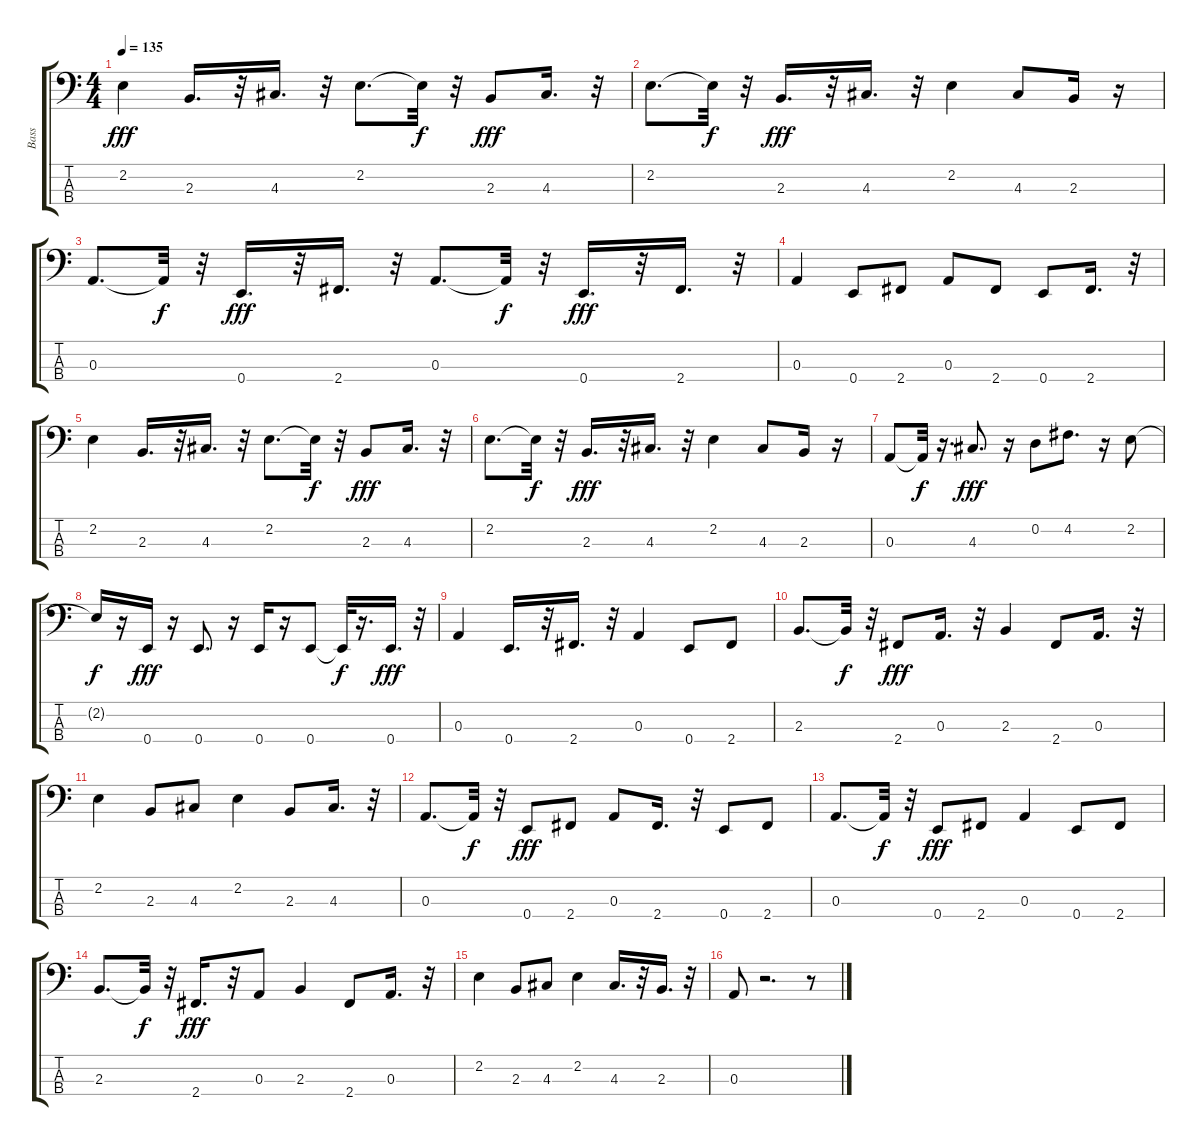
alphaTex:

\track ("Bass" "Bass") {instrument electricbasspick}
\staff {score tabs}
\tuning (G2 D2 A1 E1) {hide}
\ts (4 4)
\tempo 135
\clef f4
\ks c
2.2.4{dy fff} 2.3.16{d} r.32 4.3.16{d} r.32 2.2.8{d} 2.2{t}.32{dy f} r.32 2.3.8{dy fff} 4.3.16{d} r.32 |
2.2.8{d} 2.2{t}.32{dy f} r.32 2.3.16{d dy fff} r.32 4.3.16{d} r.32 2.2.4 4.3.8 2.3.16 r.16 |
0.3.8{d} 0.3{t}.32{dy f} r.32 0.4.16{d dy fff} r.32 2.4.16{d} r.32 0.3.8{d} 0.3{t}.32{dy f} r.32 0.4.16{d dy fff} r.32 2.4.16{d} r.32 |
0.3.4 0.4.8 2.4.8 0.3.8 2.4.8 0.4.8 2.4.16{d} r.32 |
2.2.4 2.3.16{d} r.32 4.3.16{d} r.32 2.2.8{d} 2.2{t}.32{dy f} r.32 2.3.8{dy fff} 4.3.16{d} r.32 |
2.2.8{d} 2.2{t}.32{dy f} r.32 2.3.16{d dy fff} r.32 4.3.16{d} r.32 2.2.4 4.3.8 2.3.16 r.16 |
0.3.8 0.3{t}.32{dy f} r.16{d} 4.3.8{d dy fff} r.16 0.2.8 4.2.8{d} r.16 2.2.8 |
2.2{t}.16{dy f} r.16 0.4.16{dy fff} r.16 0.4.8{d} r.16 0.4.16 r.16 0.4.8 0.4{t}.32{dy f} r.16{d} 0.4.16{d dy fff} r.32 |
0.3.4 0.4.16{d} r.32 2.4.16{d} r.32 0.3.4 0.4.8 2.4.8 |
2.3.8{d} 2.3{t}.32{dy f} r.32 2.4.8{dy fff} 0.3.16{d} r.32 2.3.4 2.4.8 0.3.16{d} r.32 |
2.2.4 2.3.8 4.3.8 2.2.4 2.3.8 4.3.16{d} r.32 |
0.3.8{d} 0.3{t}.32{dy f} r.32 0.4.8{dy fff} 2.4.8 0.3.8 2.4.16{d} r.32 0.4.8 2.4.8 |
0.3.8{d} 0.3{t}.32{dy f} r.32 0.4.8{dy fff} 2.4.8 0.3.4 0.4.8 2.4.8 |
2.3.8{d} 2.3{t}.32{dy f} r.32 2.4.16{d dy fff} r.32 0.3.8 2.3.4 2.4.8 0.3.16{d} r.32 |
2.2.4 2.3.8 4.3.8 2.2.4 4.3.16{d} r.32 2.3.16{d} r.32 |
0.3.8 r.2{d} r.8
